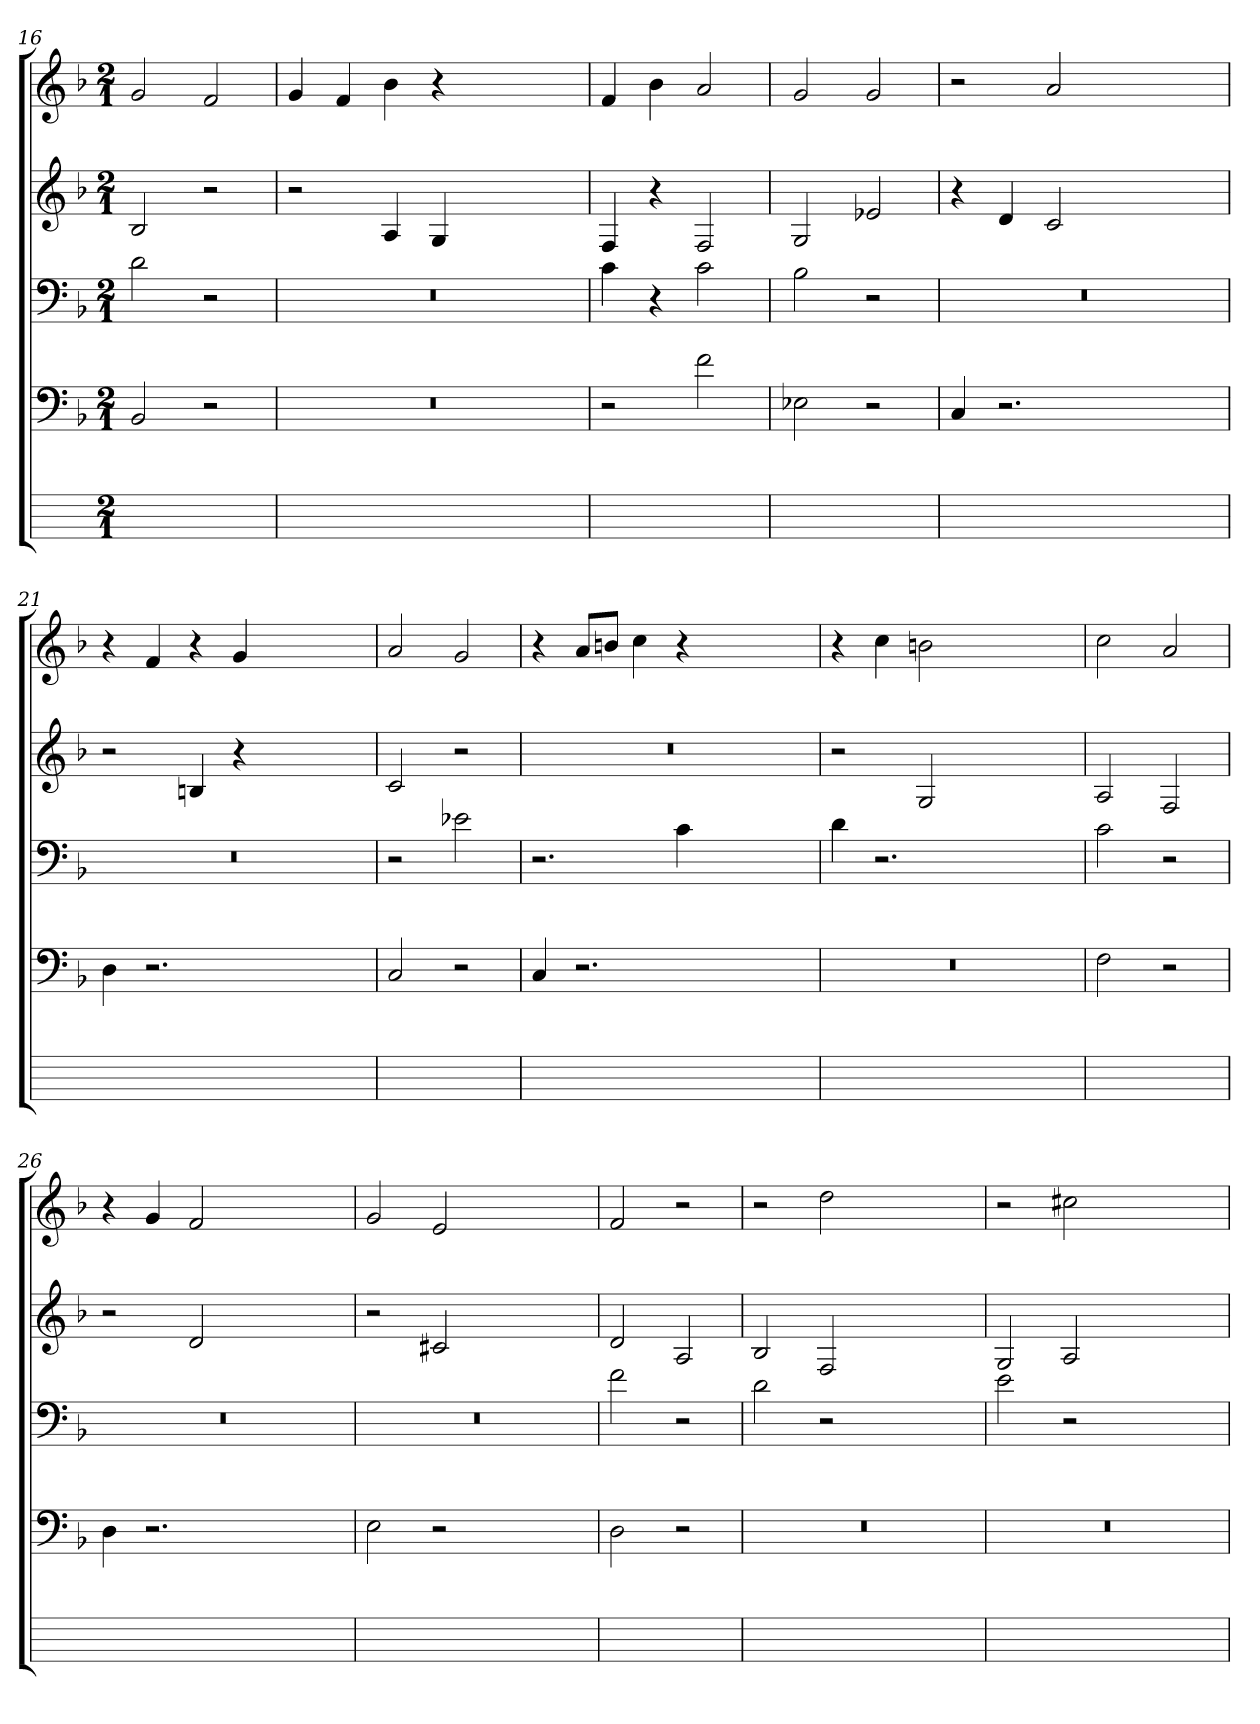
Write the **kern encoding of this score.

**kern	**kern	**kern	**kern	**kern
*part5	*part4	*part3	*part2	*part1
*staff5	*staff4	*staff3	*staff2	*staff1
*	*clefF4	*clefF4	*clefG2	*clefG2
*	*k[b-]	*k[b-]	*k[b-]	*k[b-]
*	*F:	*F:	*F:	*F:
*M2/1	*M2/1	*M2/1	*M2/1	*M2/1
=16	=16	=16	=16	=16
1ryy	2BB-	2d	2B-	2g
.	2r	2r	2r	2f
=17	=17	=17	=17	=17
0ryy	0r	0r	2r	4g
.	.	.	.	4f
.	.	.	4A	4b-
.	.	.	4G	4r
.	.	.	1ryy	1ryy
=18	=18	=18	=18	=18
1ryy	2r	4c	4F	4fi
.	.	4r	4r	4b-j
.	2fi	2cZ	2FZ	2a
=19	=19	=19	=19	=19
1ryy	2E-X	2B-	2G	2gi
.	2r	2r	2e-X	2g
=20	=20	=20	=20	=20
0ryy	4C	0r	4r	2r
.	2.r	.	4d	.
.	.	.	2c	2a
.	1ryy	.	1ryy	1ryy
=21	=21	=21	=21	=21
0ryy	4D	0r	2r	4r
.	2.r	.	.	4fi
.	.	.	4BnV	4r
.	.	.	4r	4gj
.	1ryy	.	1ryy	1ryy
=22	=22	=22	=22	=22
1ryy	2C	2r	2c	2a
.	2r	2e-XZ	2r	2g
=23	=23	=23	=23	=23
0ryy	4CZ	2.r	0r	4r
.	2.r	.	.	8ajL
.	.	.	.	8bnjJ
.	.	.	.	4cc
.	.	4cj	.	4r
.	1ryy	1ryy	.	1ryy
=24	=24	=24	=24	=24
0ryy	0r	4d	2r	4r
.	.	2.r	.	4ccj
.	.	.	2G	2bnV
.	.	1ryy	1ryy	1ryy
=25	=25	=25	=25	=25
1ryy	2F	2c	2A	2cc
.	2r	2r	2F	2a
=26	=26	=26	=26	=26
0ryy	4D	0r	2r	4r
.	2.r	.	.	4gi
.	.	.	2d	2f
.	1ryy	.	1ryy	1ryy
=27	=27	=27	=27	=27
0ryy	2E	0r	2r	2g
.	2r	.	2c#XV	2e
.	1ryy	.	1ryy	1ryy
=28	=28	=28	=28	=28
1ryy	2D	2f	2d	2f
.	2r	2r	2A	2r
=29	=29	=29	=29	=29
0ryy	0r	2d	2B-	2r
.	.	2r	2F	2dd
.	.	1ryy	1ryy	1ryy
=30	=30	=30	=30	=30
0ryy	0r	2e	2G	2r
.	.	2r	2A	2cc#X
.	.	1ryy	1ryy	1ryy
=	=	=	=	=
*-	*-	*-	*-	*-
